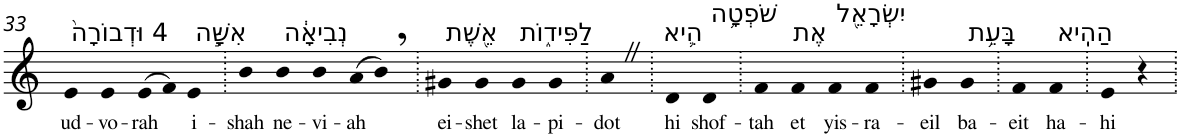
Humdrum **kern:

**kern	**text
*part1	*part1
*staff1	*staff1
*I"Piano	*
*I'Pno	*
!!LO:PB:g=z
*clefG2	*
*k[]	*
=33	=33
!LO:TX:a:t=4 וּדְבוֹרָה֙	!
!	!LO:LY:b
4e	ud-
!	!LO:LY:b
4e	-vo-
!	!LO:LY:b
(>8e	-rah
8f)	.
!LO:TX:a:t=אִשָּׁ֣ה	!
!	!LO:LY:b
4e	i-
=34.	=34.
!	!LO:LY:b
4b	-shah
!LO:TX:a:t=נְבִיאָ֔ה	!
!	!LO:LY:b
4b	ne-
!	!LO:LY:b
4b	-vi-
!	!LO:LY:b
(>8a	-ah
8b,)	.
=35.	=35.
!LO:TX:a:t=אֵ֖שֶׁת	!
!	!LO:LY:b
4g#X	ei-
!	!LO:LY:b
4g#	-shet
!LO:TX:a:t=לַפִּיד֑וֹת	!
!	!LO:LY:b
4g#	la-
!	!LO:LY:b
4g#	-pi-
=36.	=36.
!	!LO:LY:b
4aZ	-dot
=37.	=37.
!LO:TX:a:t=הִ֛יא	!
!	!LO:LY:b
4d	hi
!LO:TX:a:t=שֹׁפְטָ֥ה	!
!	!LO:LY:b
4d	shof-
=38.	=38.
!	!LO:LY:b
4f	-tah
!LO:TX:a:t=אֶת	!
!	!LO:LY:b
4f	et
!LO:TX:a:t=יִשְׂרָאֵ֖ל	!
!	!LO:LY:b
4f	yis-
!	!LO:LY:b
4f	-ra-
=39.	=39.
!	!LO:LY:b
4g#X	-eil
!LO:TX:a:t=בָּעֵ֥ת	!
!	!LO:LY:b
4g#	ba-
=40.	=40.
!	!LO:LY:b
4f	-eit
!LO:TX:a:t=הַהִֽיא	!
!	!LO:LY:b
4f	ha-
=41.	=41.
!	!LO:LY:b
4e	-hi
4r	.
=.	=.
*-	*-
